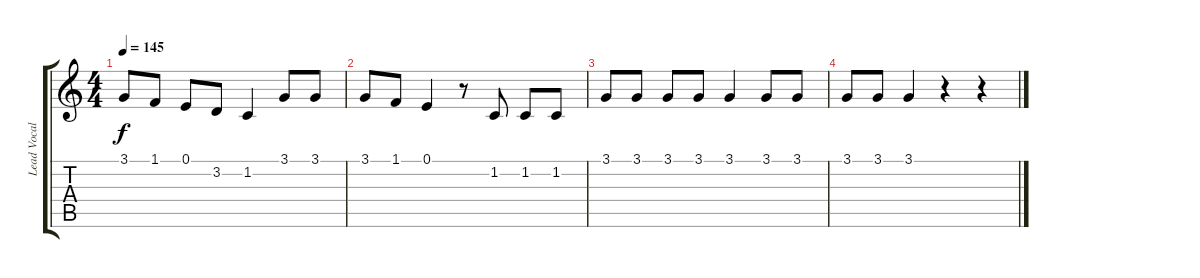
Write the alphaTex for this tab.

\track ("Lead Vocals" "Lead Vocal") {instrument altosax}
\staff {score tabs}
\tuning (E4 B3 G3 D3 A2 E2) {hide}
\ts (4 4)
\tempo 145
\clef g2
\ks c
3.1.8{dy f} 1.1.8 0.1.8 3.2.8 1.2.4 3.1.8 3.1.8 |
3.1.8 1.1.8 0.1.4 r.8 1.2.8 1.2.8 1.2.8 |
3.1.8 3.1.8 3.1.8 3.1.8 3.1.4 3.1.8 3.1.8 |
3.1.8 3.1.8 3.1.4 r.4 r.4
